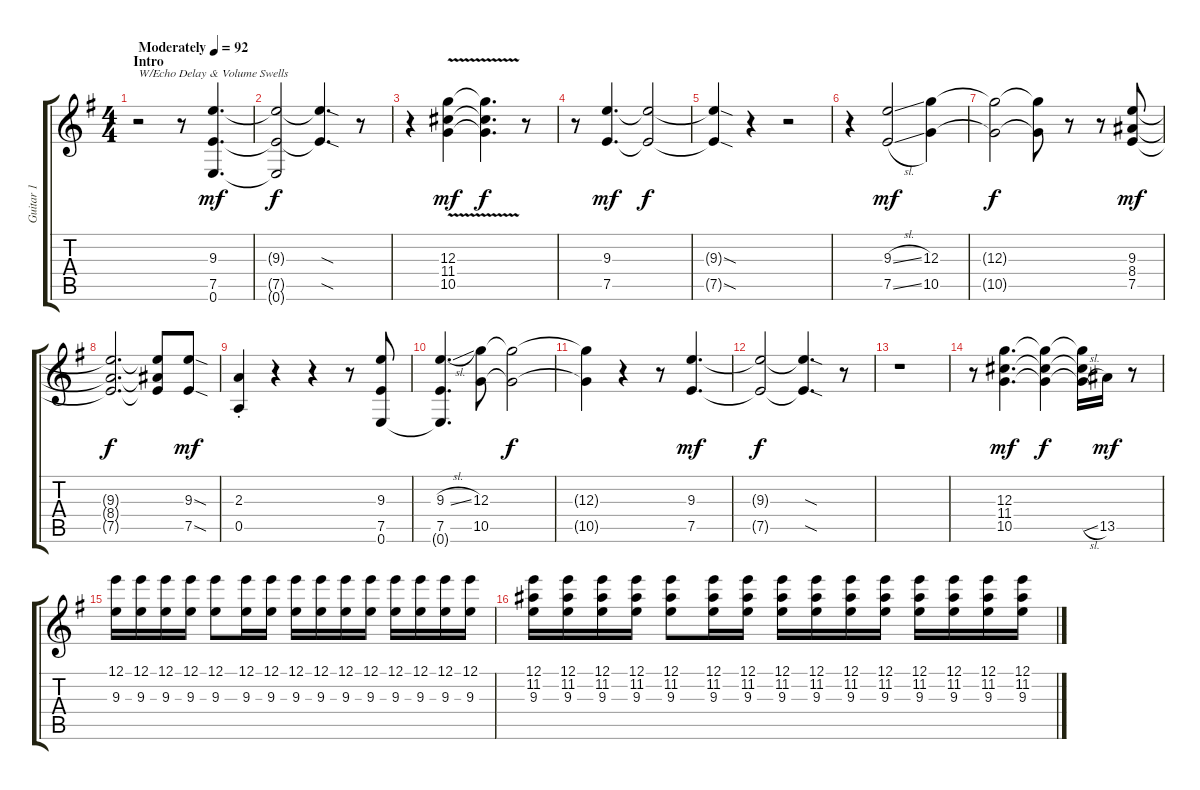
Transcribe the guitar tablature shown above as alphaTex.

\track ("Guitar 1" "Guitar 1") {instrument distortionguitar bank 104}
\staff {score tabs}
\tuning (E4 B3 G3 D3 A2 E2) {hide}
\ts (4 4)
\section ("" "Intro")
\tempo (92 "Moderately")
\clef g2
\ks g
r.2{txt "W/Echo Delay & Volume Swells" dy mf instrument distortionguitar} r.8 (9.3 7.5 0.6).4{d} |
(9.3{t} 7.5{t} 0.6{t}).2{dy f} (9.3{sod t} 7.5{sod t}).4{d} r.8 |
r.4 (12.3{v} 11.4{v} 10.5).4{dy mf} (12.3{t} 11.4{t} 10.5{t}).4{d dy f} r.8 |
r.8 (9.3 7.5).4{d dy mf} (9.3{t} 7.5{t}).2{dy f} |
(9.3{sod t} 7.5{sod t}).4 r.4 r.2 |
r.4 (9.3{sl} 7.5{sl}).2{dy mf} (12.3 10.5).4 |
(12.3{t} 10.5{t}).2{dy f} (12.3{t} 10.5{t}).8 r.8 r.8 (9.3 8.4 7.5).8{dy mf} |
(9.3{t} 8.4{t} 7.5{t}).2{d dy f} (9.3{t} 8.4{t} 7.5{t}).8 (9.3{sod} 7.5{sod}).8{dy mf} |
(2.3 0.5{st}).4 r.4 r.4 r.8 (9.3 7.5 0.6).8 |
(9.3{sl} 7.5 0.6{t}).4{d} (12.3 10.5).8 (12.3{t} 10.5{t}).2{dy f} |
(12.3{t} 10.5{t}).4 r.4 r.8 (9.3 7.5).4{d dy mf} |
(9.3{t} 7.5{t}).2{dy f} (9.3{sod t} 7.5{sod t}).4{d} r.8 |
r.1 |
r.8 (12.3 11.4 10.5).4{d dy mf} (12.3{t} 11.4{t} 10.5{t}).4{dy f} (12.3{t} 11.4{t} 10.5{sl t}).16 13.5.16{dy mf} r.8 |
(12.1 9.3).16 (12.1 9.3).16 (12.1 9.3).16 (12.1 9.3).16 (12.1 9.3).8 (12.1 9.3).16 (12.1 9.3).16 (12.1 9.3).16 (12.1 9.3).16 (12.1 9.3).16 (12.1 9.3).16 (12.1 9.3).16 (12.1 9.3).16 (12.1 9.3).16 (12.1 9.3).16 |
(12.1 11.2 9.3).16 (12.1 11.2 9.3).16 (12.1 11.2 9.3).16 (12.1 11.2 9.3).16 (12.1 11.2 9.3).8 (12.1 11.2 9.3).16 (12.1 11.2 9.3).16 (12.1 11.2 9.3).16 (12.1 11.2 9.3).16 (12.1 11.2 9.3).16 (12.1 11.2 9.3).16 (12.1 11.2 9.3).16 (12.1 11.2 9.3).16 (12.1 11.2 9.3).16 (12.1 11.2 9.3).16
